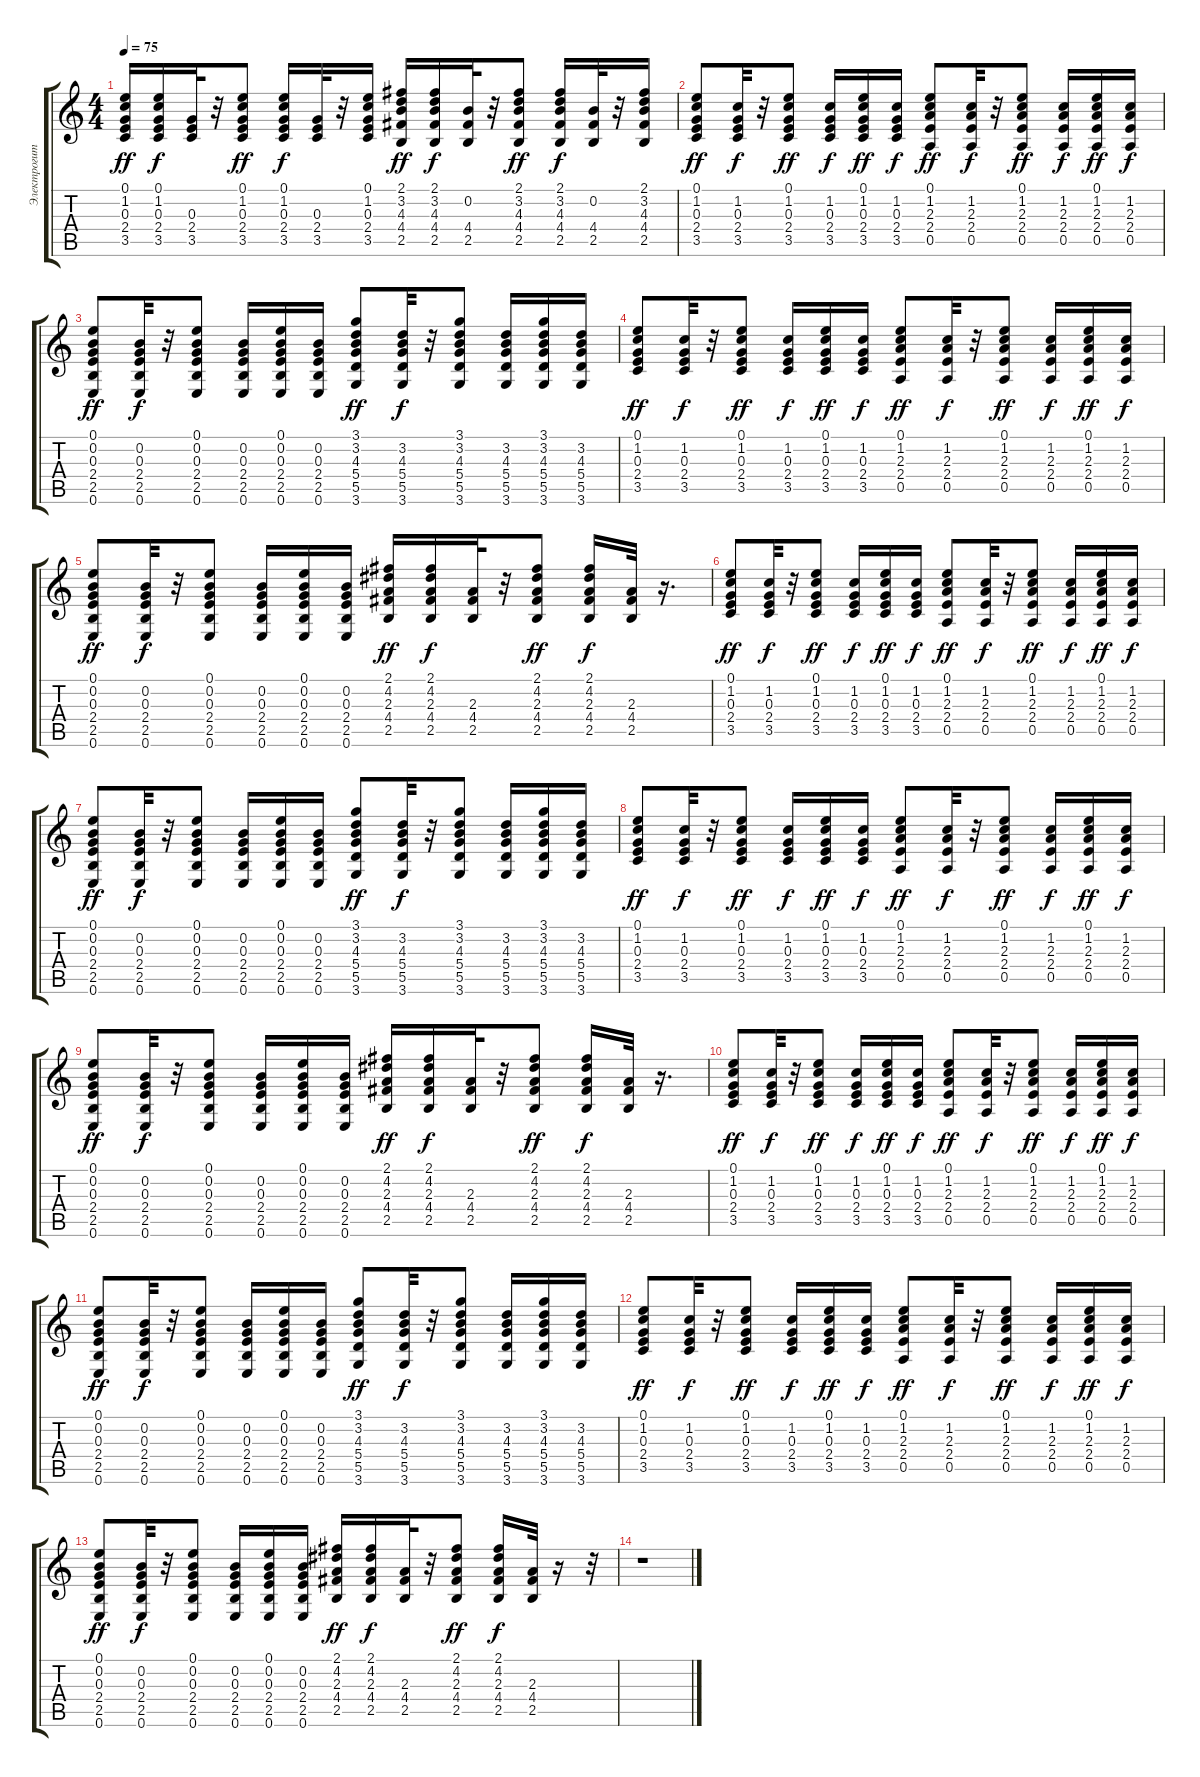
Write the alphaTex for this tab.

\track ("Электрогитара" "Электрогит") {instrument electricguitarclean}
\staff {score tabs}
\tuning (E4 B3 G3 D3 A2 E2) {hide}
\ts (4 4)
\tempo 75
\clef g2
\ks c
(0.1 1.2 0.3 2.4 3.5).16{dy ff} (0.1 1.2 0.3 2.4 3.5).16{dy f} (0.3 2.4 3.5).32 r.32 (0.1 1.2 0.3 2.4 3.5).8{dy ff} (0.1 1.2 0.3 2.4 3.5).16{dy f} (0.3 2.4 3.5).32 r.32 (0.1 1.2 0.3 2.4 3.5).16 (2.1 3.2 4.3 4.4 2.5).16{dy ff} (2.1 3.2 4.3 4.4 2.5).16{dy f} (0.2 4.4 2.5).32 r.32 (2.1 3.2 4.3 4.4 2.5).8{dy ff} (2.1 3.2 4.3 4.4 2.5).16{dy f} (0.2 4.4 2.5).32 r.32 (2.1 3.2 4.3 4.4 2.5).16 |
(0.1 1.2 0.3 2.4 3.5).8{dy ff} (1.2 0.3 2.4 3.5).32{dy f} r.32 (0.1 1.2 0.3 2.4 3.5).8{dy ff} (1.2 0.3 2.4 3.5).16{dy f} (0.1 1.2 0.3 2.4 3.5).16{dy ff} (1.2 0.3 2.4 3.5).16{dy f} (0.1 1.2 2.3 2.4 0.5).8{dy ff} (1.2 2.3 2.4 0.5).32{dy f} r.32 (0.1 1.2 2.3 2.4 0.5).8{dy ff} (1.2 2.3 2.4 0.5).16{dy f} (0.1 1.2 2.3 2.4 0.5).16{dy ff} (1.2 2.3 2.4 0.5).16{dy f} |
(0.1 0.2 0.3 2.4 2.5 0.6).8{dy ff} (0.2 0.3 2.4 2.5 0.6).32{dy f} r.32 (0.1 0.2 0.3 2.4 2.5 0.6).8 (0.2 0.3 2.4 2.5 0.6).16 (0.1 0.2 0.3 2.4 2.5 0.6).16 (0.2 0.3 2.4 2.5 0.6).16 (3.1 3.2 4.3 5.4 5.5 3.6).8{dy ff} (3.2 4.3 5.4 5.5 3.6).32{dy f} r.32 (3.1 3.2 4.3 5.4 5.5 3.6).8 (3.2 4.3 5.4 5.5 3.6).16 (3.1 3.2 4.3 5.4 5.5 3.6).16 (3.2 4.3 5.4 5.5 3.6).16 |
(0.1 1.2 0.3 2.4 3.5).8{dy ff} (1.2 0.3 2.4 3.5).32{dy f} r.32 (0.1 1.2 0.3 2.4 3.5).8{dy ff} (1.2 0.3 2.4 3.5).16{dy f} (0.1 1.2 0.3 2.4 3.5).16{dy ff} (1.2 0.3 2.4 3.5).16{dy f} (0.1 1.2 2.3 2.4 0.5).8{dy ff} (1.2 2.3 2.4 0.5).32{dy f} r.32 (0.1 1.2 2.3 2.4 0.5).8{dy ff} (1.2 2.3 2.4 0.5).16{dy f} (0.1 1.2 2.3 2.4 0.5).16{dy ff} (1.2 2.3 2.4 0.5).16{dy f} |
(0.1 0.2 0.3 2.4 2.5 0.6).8{dy ff} (0.2 0.3 2.4 2.5 0.6).32{dy f} r.32 (0.1 0.2 0.3 2.4 2.5 0.6).8 (0.2 0.3 2.4 2.5 0.6).16 (0.1 0.2 0.3 2.4 2.5 0.6).16 (0.2 0.3 2.4 2.5 0.6).16 (2.1 4.2 2.3 4.4 2.5).16{dy ff} (2.1 4.2 2.3 4.4 2.5).16{dy f} (2.3 4.4 2.5).32 r.32 (2.1 4.2 2.3 4.4 2.5).8{dy ff} (2.1 4.2 2.3 4.4 2.5).16{dy f} (2.3 4.4 2.5).32 r.16{d} |
(0.1 1.2 0.3 2.4 3.5).8{dy ff} (1.2 0.3 2.4 3.5).32{dy f} r.32 (0.1 1.2 0.3 2.4 3.5).8{dy ff} (1.2 0.3 2.4 3.5).16{dy f} (0.1 1.2 0.3 2.4 3.5).16{dy ff} (1.2 0.3 2.4 3.5).16{dy f} (0.1 1.2 2.3 2.4 0.5).8{dy ff} (1.2 2.3 2.4 0.5).32{dy f} r.32 (0.1 1.2 2.3 2.4 0.5).8{dy ff} (1.2 2.3 2.4 0.5).16{dy f} (0.1 1.2 2.3 2.4 0.5).16{dy ff} (1.2 2.3 2.4 0.5).16{dy f} |
(0.1 0.2 0.3 2.4 2.5 0.6).8{dy ff} (0.2 0.3 2.4 2.5 0.6).32{dy f} r.32 (0.1 0.2 0.3 2.4 2.5 0.6).8 (0.2 0.3 2.4 2.5 0.6).16 (0.1 0.2 0.3 2.4 2.5 0.6).16 (0.2 0.3 2.4 2.5 0.6).16 (3.1 3.2 4.3 5.4 5.5 3.6).8{dy ff} (3.2 4.3 5.4 5.5 3.6).32{dy f} r.32 (3.1 3.2 4.3 5.4 5.5 3.6).8 (3.2 4.3 5.4 5.5 3.6).16 (3.1 3.2 4.3 5.4 5.5 3.6).16 (3.2 4.3 5.4 5.5 3.6).16 |
(0.1 1.2 0.3 2.4 3.5).8{dy ff} (1.2 0.3 2.4 3.5).32{dy f} r.32 (0.1 1.2 0.3 2.4 3.5).8{dy ff} (1.2 0.3 2.4 3.5).16{dy f} (0.1 1.2 0.3 2.4 3.5).16{dy ff} (1.2 0.3 2.4 3.5).16{dy f} (0.1 1.2 2.3 2.4 0.5).8{dy ff} (1.2 2.3 2.4 0.5).32{dy f} r.32 (0.1 1.2 2.3 2.4 0.5).8{dy ff} (1.2 2.3 2.4 0.5).16{dy f} (0.1 1.2 2.3 2.4 0.5).16{dy ff} (1.2 2.3 2.4 0.5).16{dy f} |
(0.1 0.2 0.3 2.4 2.5 0.6).8{dy ff} (0.2 0.3 2.4 2.5 0.6).32{dy f} r.32 (0.1 0.2 0.3 2.4 2.5 0.6).8 (0.2 0.3 2.4 2.5 0.6).16 (0.1 0.2 0.3 2.4 2.5 0.6).16 (0.2 0.3 2.4 2.5 0.6).16 (2.1 4.2 2.3 4.4 2.5).16{dy ff} (2.1 4.2 2.3 4.4 2.5).16{dy f} (2.3 4.4 2.5).32 r.32 (2.1 4.2 2.3 4.4 2.5).8{dy ff} (2.1 4.2 2.3 4.4 2.5).16{dy f} (2.3 4.4 2.5).32 r.16{d} |
(0.1 1.2 0.3 2.4 3.5).8{dy ff} (1.2 0.3 2.4 3.5).32{dy f} r.32 (0.1 1.2 0.3 2.4 3.5).8{dy ff} (1.2 0.3 2.4 3.5).16{dy f} (0.1 1.2 0.3 2.4 3.5).16{dy ff} (1.2 0.3 2.4 3.5).16{dy f} (0.1 1.2 2.3 2.4 0.5).8{dy ff} (1.2 2.3 2.4 0.5).32{dy f} r.32 (0.1 1.2 2.3 2.4 0.5).8{dy ff} (1.2 2.3 2.4 0.5).16{dy f} (0.1 1.2 2.3 2.4 0.5).16{dy ff} (1.2 2.3 2.4 0.5).16{dy f} |
(0.1 0.2 0.3 2.4 2.5 0.6).8{dy ff} (0.2 0.3 2.4 2.5 0.6).32{dy f} r.32 (0.1 0.2 0.3 2.4 2.5 0.6).8 (0.2 0.3 2.4 2.5 0.6).16 (0.1 0.2 0.3 2.4 2.5 0.6).16 (0.2 0.3 2.4 2.5 0.6).16 (3.1 3.2 4.3 5.4 5.5 3.6).8{dy ff} (3.2 4.3 5.4 5.5 3.6).32{dy f} r.32 (3.1 3.2 4.3 5.4 5.5 3.6).8 (3.2 4.3 5.4 5.5 3.6).16 (3.1 3.2 4.3 5.4 5.5 3.6).16 (3.2 4.3 5.4 5.5 3.6).16 |
(0.1 1.2 0.3 2.4 3.5).8{dy ff} (1.2 0.3 2.4 3.5).32{dy f} r.32 (0.1 1.2 0.3 2.4 3.5).8{dy ff} (1.2 0.3 2.4 3.5).16{dy f} (0.1 1.2 0.3 2.4 3.5).16{dy ff} (1.2 0.3 2.4 3.5).16{dy f} (0.1 1.2 2.3 2.4 0.5).8{dy ff} (1.2 2.3 2.4 0.5).32{dy f} r.32 (0.1 1.2 2.3 2.4 0.5).8{dy ff} (1.2 2.3 2.4 0.5).16{dy f} (0.1 1.2 2.3 2.4 0.5).16{dy ff} (1.2 2.3 2.4 0.5).16{dy f} |
(0.1 0.2 0.3 2.4 2.5 0.6).8{dy ff} (0.2 0.3 2.4 2.5 0.6).32{dy f} r.32 (0.1 0.2 0.3 2.4 2.5 0.6).8 (0.2 0.3 2.4 2.5 0.6).16 (0.1 0.2 0.3 2.4 2.5 0.6).16 (0.2 0.3 2.4 2.5 0.6).16 (2.1 4.2 2.3 4.4 2.5).16{dy ff} (2.1 4.2 2.3 4.4 2.5).16{dy f} (2.3 4.4 2.5).32 r.32 (2.1 4.2 2.3 4.4 2.5).8{dy ff} (2.1 4.2 2.3 4.4 2.5).16{dy f} (2.3 4.4 2.5).32 r.16 r.32 |
r.1
